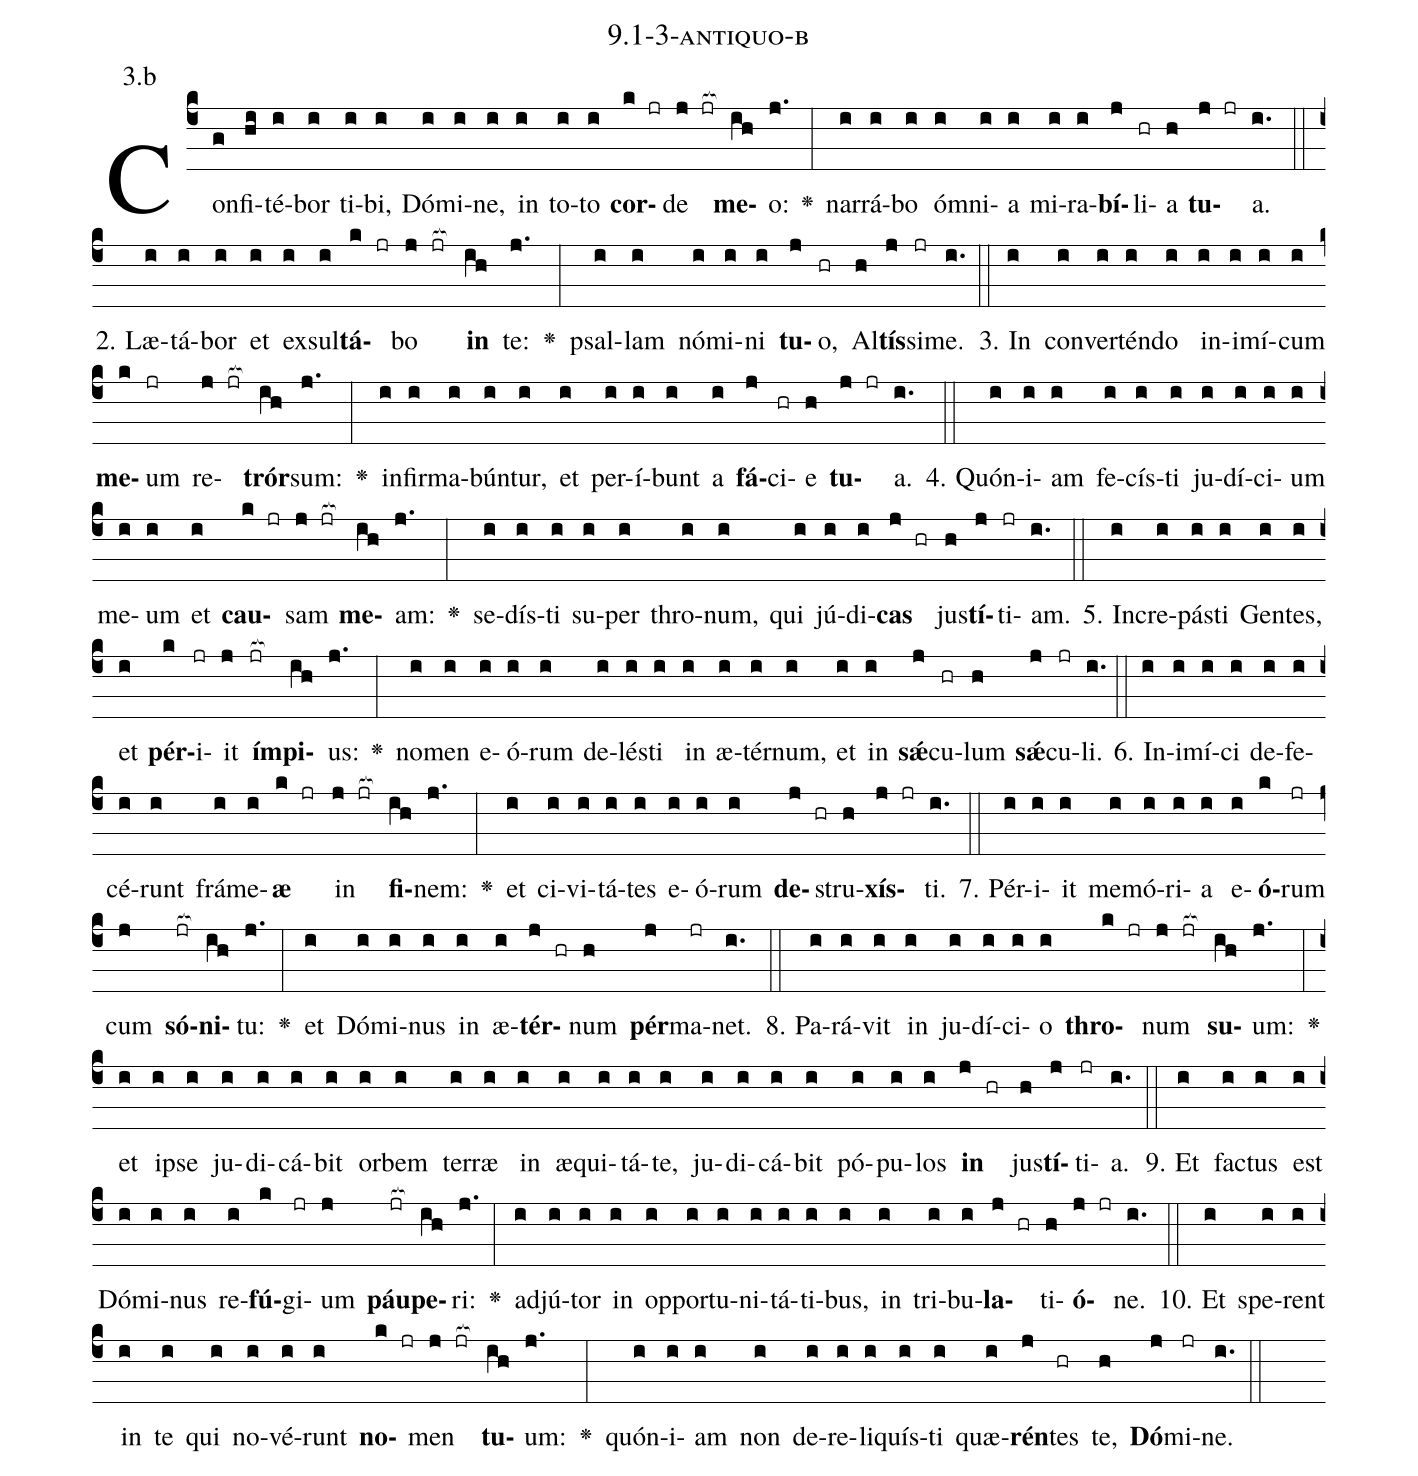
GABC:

name: 9.1-3-antiquo-b;
annotation: 3.b;
%%
(c4)Con(g)fi(hi)té(i)bor(i) ti(i)bi,(i) Dó(i)mi(i)ne,(i) in(i) to(i)to(i) <b>cor</b>(k jr)de(j jr[ocb:1{]) <b>me</b>(ih[ocb:0}])o:(j.) <v>\greheightstar</v>(:) nar(i)rá(i)bo(i) óm(i)ni(i)a(i) mi(i)ra(i)<b>bí</b>(j)li(hr)a(h) <b>tu</b>(j jr)a.(i.) (::)
2. Læ(i)tá(i)bor(i) et(i) ex(i)sul(i)<b>tá</b>(k jr)bo(j jr[ocb:1{]) <b>in</b>(ih[ocb:0}]) te:(j.) <v>\greheightstar</v>(:) psal(i)lam(i) nó(i)mi(i)ni(i) <b>tu</b>(j)o,(hr) Al(h)<b>tís</b>(j)si(jr)me.(i.) (::)
3. In(i) con(i)ver(i)tén(i)do(i) in(i)i(i)mí(i)cum(i) <b>me</b>(k)um(jr) re(j jr[ocb:1{])<b>trór</b>(ih[ocb:0}])sum:(j.) <v>\greheightstar</v>(:) in(i)fir(i)ma(i)bún(i)tur,(i) et(i) per(i)í(i)bunt(i) a(i) <b>fá</b>(j)ci(hr)e(h) <b>tu</b>(j jr)a.(i.) (::)
4. Quón(i)i(i)am(i) fe(i)cís(i)ti(i) ju(i)dí(i)ci(i)um(i) me(i)um(i) et(i) <b>cau</b>(k jr)sam(j jr[ocb:1{]) <b>me</b>(ih[ocb:0}])am:(j.) <v>\greheightstar</v>(:) se(i)dís(i)ti(i) su(i)per(i) thro(i)num,(i) qui(i) jú(i)di(i)<b>cas</b>(j hr) jus(h)<b>tí</b>(j)ti(jr)am.(i.) (::)
5. In(i)cre(i)pás(i)ti(i) Gen(i)tes,(i) et(i) <b>pér</b>(k)i(jr)it(j) <b>ím</b>(jr[ocb:1{])<b>pi</b>(ih[ocb:0}])us:(j.) <v>\greheightstar</v>(:) no(i)men(i) e(i)ó(i)rum(i) de(i)lés(i)ti(i) in(i) æ(i)tér(i)num,(i) et(i) in(i) <b>sǽ</b>(j)cu(hr)lum(h) <b>sǽ</b>(j)cu(jr)li.(i.) (::)
6. In(i)i(i)mí(i)ci(i) de(i)fe(i)cé(i)runt(i) frá(i)me(i)<b>æ</b>(k jr) in(j jr[ocb:1{]) <b>fi</b>(ih[ocb:0}])nem:(j.) <v>\greheightstar</v>(:) et(i) ci(i)vi(i)tá(i)tes(i) e(i)ó(i)rum(i) <b>de</b>(j hr)stru(h)<b>xís</b>(j jr)ti.(i.) (::)
7. Pér(i)i(i)it(i) me(i)mó(i)ri(i)a(i) e(i)<b>ó</b>(k)rum(jr) cum(j) <b>só</b>(jr[ocb:1{])<b>ni</b>(ih[ocb:0}])tu:(j.) <v>\greheightstar</v>(:) et(i) Dó(i)mi(i)nus(i) in(i) æ(i)<b>tér</b>(j hr)num(h) <b>pér</b>(j)ma(jr)net.(i.) (::)
8. Pa(i)rá(i)vit(i) in(i) ju(i)dí(i)ci(i)o(i) <b>thro</b>(k jr)num(j jr[ocb:1{]) <b>su</b>(ih[ocb:0}])um:(j.) <v>\greheightstar</v>(:) et(i) ip(i)se(i) ju(i)di(i)cá(i)bit(i) or(i)bem(i) ter(i)ræ(i) in(i) æ(i)qui(i)tá(i)te,(i) ju(i)di(i)cá(i)bit(i) pó(i)pu(i)los(i) <b>in</b>(j hr) jus(h)<b>tí</b>(j)ti(jr)a.(i.) (::)
9. Et(i) fac(i)tus(i) est(i) Dó(i)mi(i)nus(i) re(i)<b>fú</b>(k)gi(jr)um(j) <b>páu</b>(jr[ocb:1{])<b>pe</b>(ih[ocb:0}])ri:(j.) <v>\greheightstar</v>(:) ad(i)jú(i)tor(i) in(i) op(i)por(i)tu(i)ni(i)tá(i)ti(i)bus,(i) in(i) tri(i)bu(i)<b>la</b>(j hr)ti(h)<b>ó</b>(j jr)ne.(i.) (::)
10. Et(i) spe(i)rent(i) in(i) te(i) qui(i) no(i)vé(i)runt(i) <b>no</b>(k jr)men(j jr[ocb:1{]) <b>tu</b>(ih[ocb:0}])um:(j.) <v>\greheightstar</v>(:) quón(i)i(i)am(i) non(i) de(i)re(i)li(i)quís(i)ti(i) quæ(i)<b>rén</b>(j)tes(hr) te,(h) <b>Dó</b>(j)mi(jr)ne.(i.) (::)
